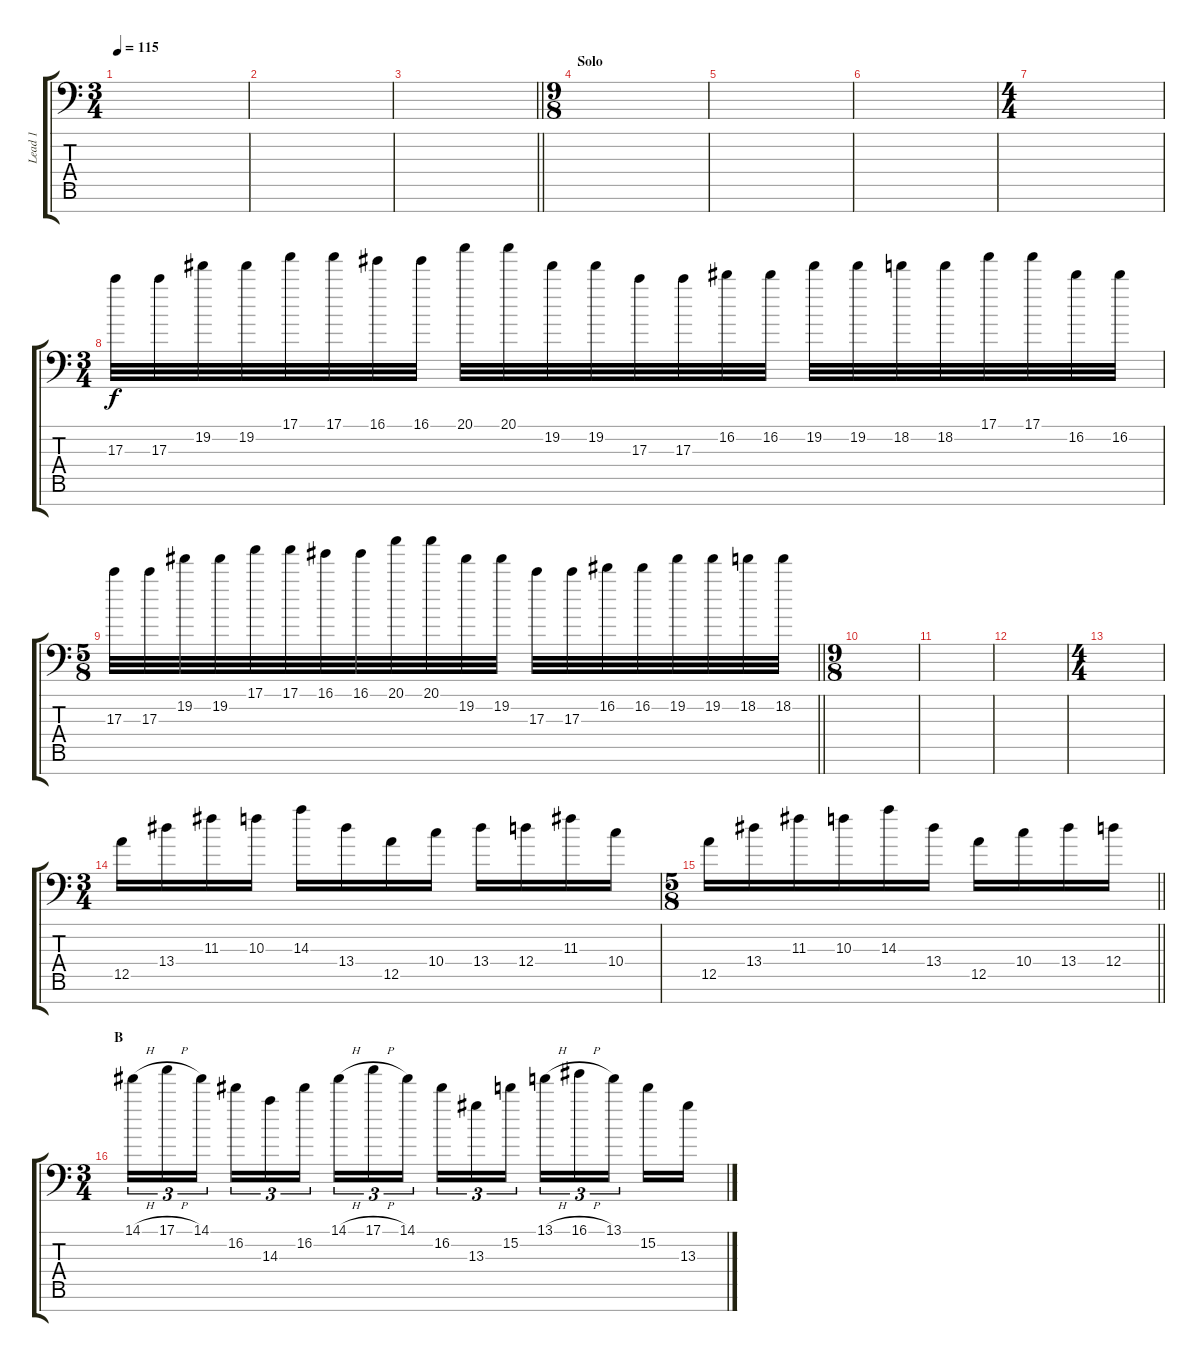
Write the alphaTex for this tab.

\track ("Lead 1" "Lead 1") {instrument distortionguitar}
\staff {score tabs}
\tuning (E4 B3 G3 D3 A2 E2 A1) {hide}
\ts (3 4)
\tempo 115
\clef f4
\ks c
|
|
\barLineRight lightlight
|
\ts (9 8)
\section ("" "Solo")
|
|
|
\ts (4 4)
|
\ts (3 4)
17.3.32 17.3.32 19.2.32 19.2.32 17.1.32 17.1.32 16.1.32 16.1.32 20.1.32 20.1.32 19.2.32 19.2.32 17.3.32 17.3.32 16.2.32 16.2.32 19.2.32 19.2.32 18.2.32 18.2.32 17.1.32 17.1.32 16.2.32 16.2.32 |
\ts (5 8)
\barLineRight lightlight
17.3.32 17.3.32 19.2.32 19.2.32 17.1.32 17.1.32 16.1.32 16.1.32 20.1.32 20.1.32 19.2.32 19.2.32 17.3.32 17.3.32 16.2.32 16.2.32 19.2.32 19.2.32 18.2.32 18.2.32 |
\ts (9 8)
|
|
|
\ts (4 4)
|
\ts (3 4)
12.5.16 13.4.16 11.3.16 10.3.16 14.3.16 13.4.16 12.5.16 10.4.16 13.4.16 12.4.16 11.3.16 10.4.16 |
\ts (5 8)
\barLineRight lightlight
12.5.16 13.4.16 11.3.16 10.3.16 14.3.16 13.4.16 12.5.16 10.4.16 13.4.16 12.4.16 |
\ts (3 4)
\section ("" "B")
14.1{h}.16{tu (3 2)} 17.1{h}.16{tu (3 2)} 14.1.16{tu (3 2) beam splitsecondary} 16.2.16{tu (3 2)} 14.3.16{tu (3 2)} 16.2.16{tu (3 2)} 14.1{h}.16{tu (3 2)} 17.1{h}.16{tu (3 2)} 14.1.16{tu (3 2) beam splitsecondary} 16.2.16{tu (3 2)} 13.3.16{tu (3 2)} 15.2.16{tu (3 2)} 13.1{h}.16{tu (3 2)} 16.1{h}.16{tu (3 2)} 13.1.16{tu (3 2) beam splitsecondary} 15.2.16 13.3.16
